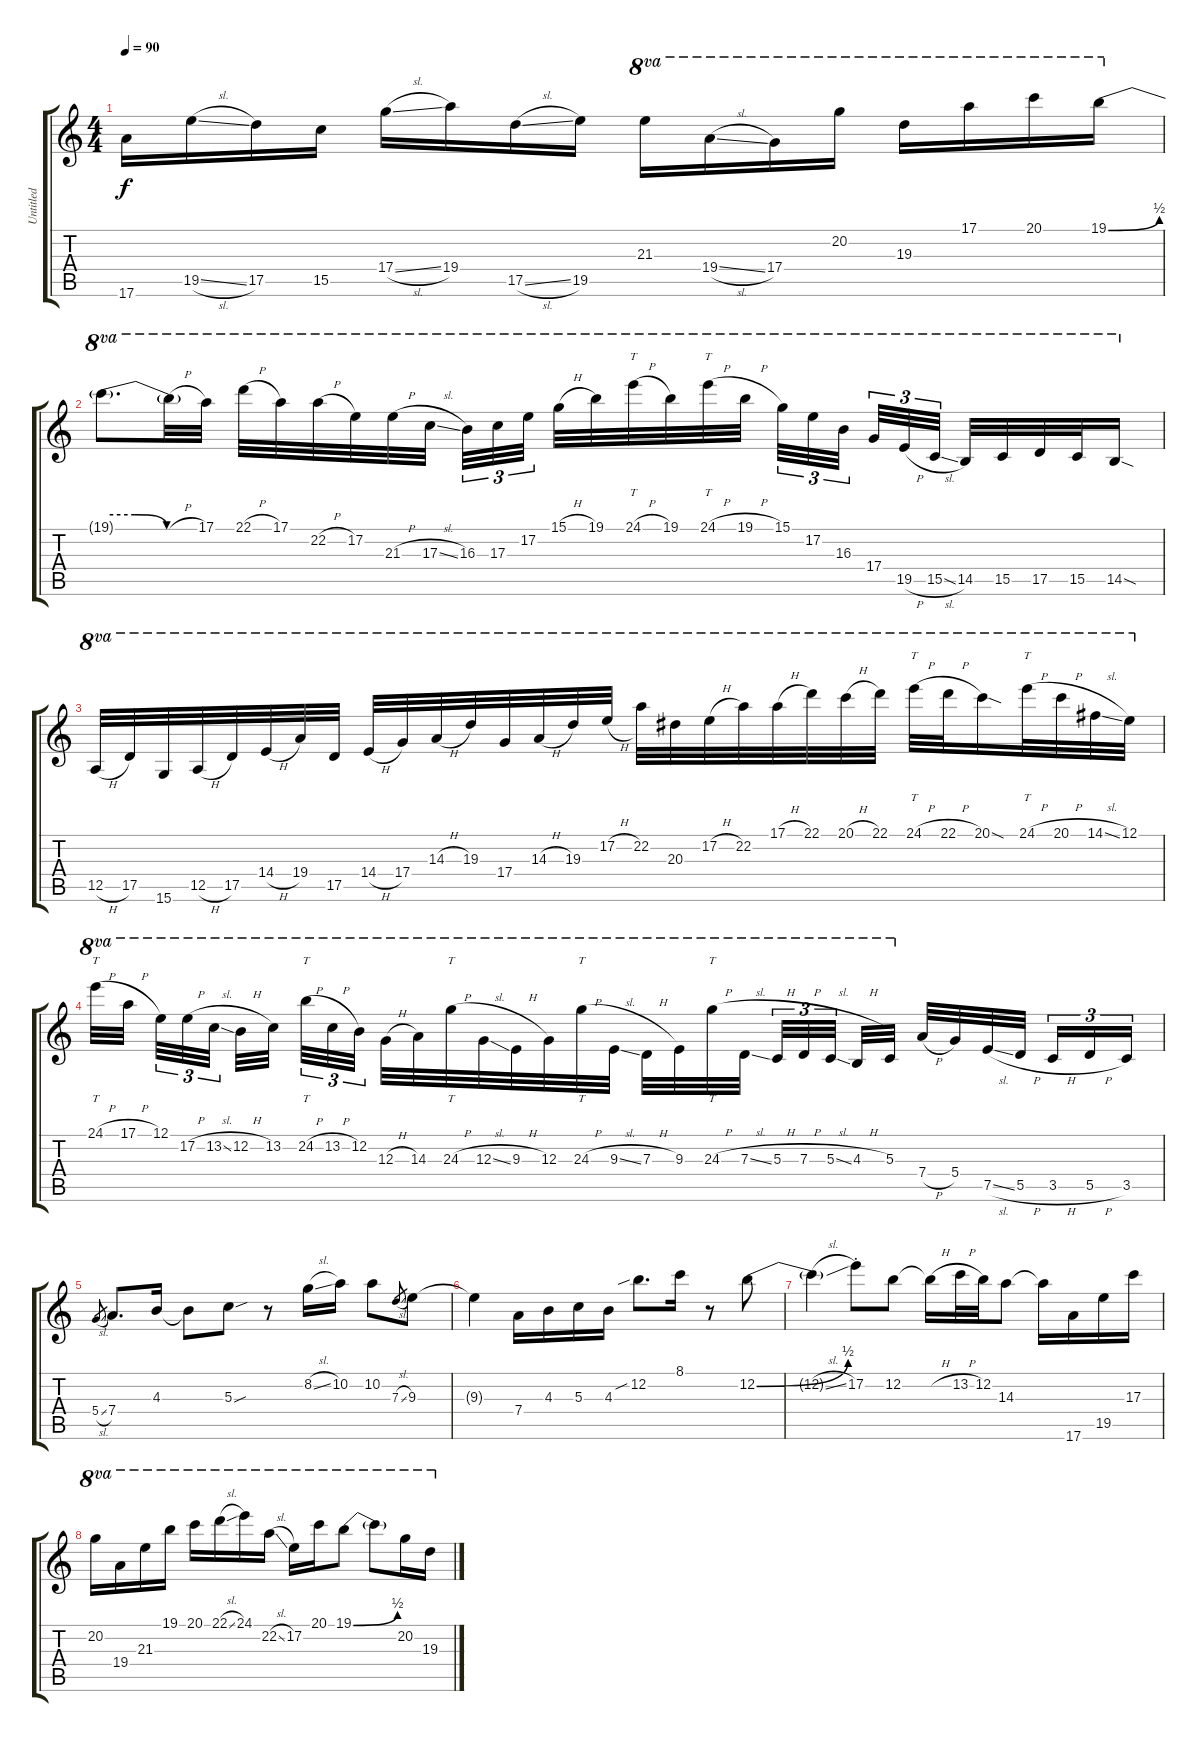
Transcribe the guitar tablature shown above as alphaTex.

\track ("Untitled" "Untitled") {instrument overdrivenguitar}
\staff {score tabs}
\tuning (E4 B3 G3 D3 A2 E2) {hide}
\ts (4 4)
\tempo 90
\clef g2
\ks c
17.6.16{dy f} 19.5{sl}.16 17.5.16 15.5.16 17.4{sl}.16 19.4.16 17.5{sl}.16 19.5.16 21.3.16{ot 8va} 19.4{sl}.16{ot 8va} 17.4.16{ot 8va} 20.2.16{ot 8va} 19.3.16{ot 8va} 17.1.16{ot 8va} 20.1.16{ot 8va} 19.1{be (bend 0 0 60 2)}.16{ot 8va} |
19.1{be (custom 0 2 20 2 40 0 60 0) t}.8{d ot 8va} 19.1{h t}.32{ot 8va} 17.1.32{ot 8va} 22.1{h}.32{ot 8va} 17.1.32{ot 8va} 22.2{h}.32{ot 8va} 17.2.32{ot 8va} 21.3{h}.32{ot 8va} 17.3{sl}.32{ot 8va beam splitsecondary} 16.3.32{tu (3 2) ot 8va} 17.3.32{tu (3 2) ot 8va} 17.2.32{tu (3 2) ot 8va} 15.1{h}.32{ot 8va} 19.1.32{ot 8va} 24.1{h}.32{tt ot 8va} 19.1.32{ot 8va} 24.1{h}.32{tt ot 8va} 19.1{h}.32{ot 8va beam splitsecondary} 15.1.32{tu (3 2) ot 8va} 17.2.32{tu (3 2) ot 8va} 16.3.32{tu (3 2) ot 8va} 17.4.32{tu (3 2) ot 8va} 19.5{h}.32{tu (3 2) ot 8va} 15.5{sl}.32{tu (3 2) ot 8va beam splitsecondary} 14.5.32{ot 8va} 15.5.32{ot 8va} 17.5.32{ot 8va} 15.5.32{ot 8va} 14.5{sod}.16{ot 8va} |
12.5{h}.32{ot 8va} 17.5.32{ot 8va} 15.6.32{ot 8va} 12.5{h}.32{ot 8va} 17.5.32{ot 8va} 14.4{h}.32{ot 8va} 19.4.32{ot 8va} 17.5.32{ot 8va} 14.4{h}.32{ot 8va} 17.4.32{ot 8va} 14.3{h}.32{ot 8va} 19.3.32{ot 8va} 17.4.32{ot 8va} 14.3{h}.32{ot 8va} 19.3.32{ot 8va} 17.2{h}.32{ot 8va} 22.2.32{ot 8va} 20.3.32{ot 8va} 17.2{h}.32{ot 8va} 22.2.32{ot 8va} 17.1{h}.32{ot 8va} 22.1.32{ot 8va} 20.1{h}.32{ot 8va} 22.1.32{ot 8va} 24.1{h}.32{tt ot 8va} 22.1{h}.32{ot 8va} 20.1{sod}.16{ot 8va} 24.1{h}.32{tt ot 8va} 20.1{h}.32{ot 8va} 14.1{sl}.32{ot 8va} 12.1.32{ot 8va} |
24.1{h}.32{tt ot 8va} 17.1{h}.32{ot 8va beam splitsecondary} 12.1.32{tu (3 2) ot 8va} 17.2{h}.32{tu (3 2) ot 8va} 13.2{sl}.32{tu (3 2) ot 8va beam splitsecondary} 12.2{h}.32{ot 8va} 13.2.32{ot 8va beam splitsecondary} 24.2{h}.32{tt tu (3 2) ot 8va} 13.2{h}.32{tu (3 2) ot 8va} 12.2.32{tu (3 2) ot 8va} 12.3{h}.32{ot 8va} 14.3.32{ot 8va} 24.3{h}.32{tt ot 8va} 12.3{sl}.32{ot 8va} 9.3{h}.32{ot 8va} 12.3.32{ot 8va} 24.3{h}.32{tt ot 8va} 9.3{sl}.32{ot 8va} 7.3{h}.32{ot 8va} 9.3.32{ot 8va} 24.3{h}.32{tt ot 8va} 7.3{sl}.32{ot 8va beam splitsecondary} 5.3{h}.32{tu (3 2) ot 8va} 7.3{h}.32{tu (3 2) ot 8va} 5.3{sl}.32{tu (3 2) ot 8va beam splitsecondary} 4.3{h}.32{ot 8va} 5.3.32{ot 8va} 7.4{h}.32 5.4.32 7.5{sl}.32 5.5{h}.32{beam splitsecondary} 3.5{h}.16{tu (3 2)} 5.5{h}.16{tu (3 2)} 3.5.16{tu (3 2)} |
5.4{sl}.8{gr} 7.4.8{d} 4.3.16 4.3{t}.8 5.3{sou}.8 r.8 8.2{sl}.16 10.2.16 10.2.8 7.3{sl}.8{gr} 9.3.8 |
9.3{t}.4 7.4.16 4.3.16 5.3.16 4.3.16 12.2{sib}.8{d} 8.1.16 r.8 12.2{be (bend 0 0 60 2)}.8 |
12.2{sl t}.4 17.2{st}.8 12.2.8 12.2{h t}.16 13.2{h}.32 12.2.32 14.3.8 14.3{t}.16 17.6.16 19.5.16 17.3.16 |
20.2.16{ot 8va} 19.4.16{ot 8va} 21.3.16{ot 8va} 19.1.16{ot 8va} 20.1.16{ot 8va} 22.1{sl}.16{ot 8va} 24.1.16{ot 8va} 22.2{sl}.16{ot 8va} 17.2.16{ot 8va} 20.1.16{ot 8va} 19.1{be (bend 0 0 60 2)}.8{ot 8va} 19.1{t}.8{ot 8va} 20.2.16{ot 8va} 19.3.16{ot 8va}
